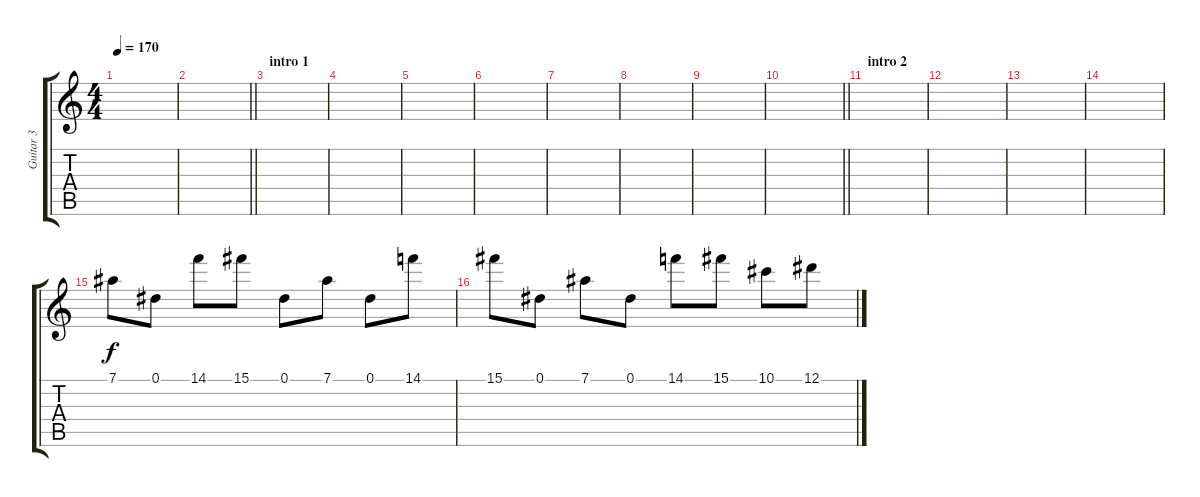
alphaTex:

\track ("Guitar 3" "Guitar 3") {instrument distortionguitar}
\staff {score tabs}
\tuning (Eb4 Bb3 Gb3 Db3 Ab2 Db2) {hide}
\ts (4 4)
\tempo 170
\clef g2
\ks c
|
\barLineRight lightlight
|
\section ("" "intro 1")
|
|
|
|
|
|
|
\barLineRight lightlight
|
\section ("" "intro 2")
|
|
|
|
7.1.8 0.1.8 14.1.8 15.1.8 0.1.8 7.1.8 0.1.8 14.1.8 |
15.1.8 0.1.8 7.1.8 0.1.8 14.1.8 15.1.8 10.1.8 12.1.8
